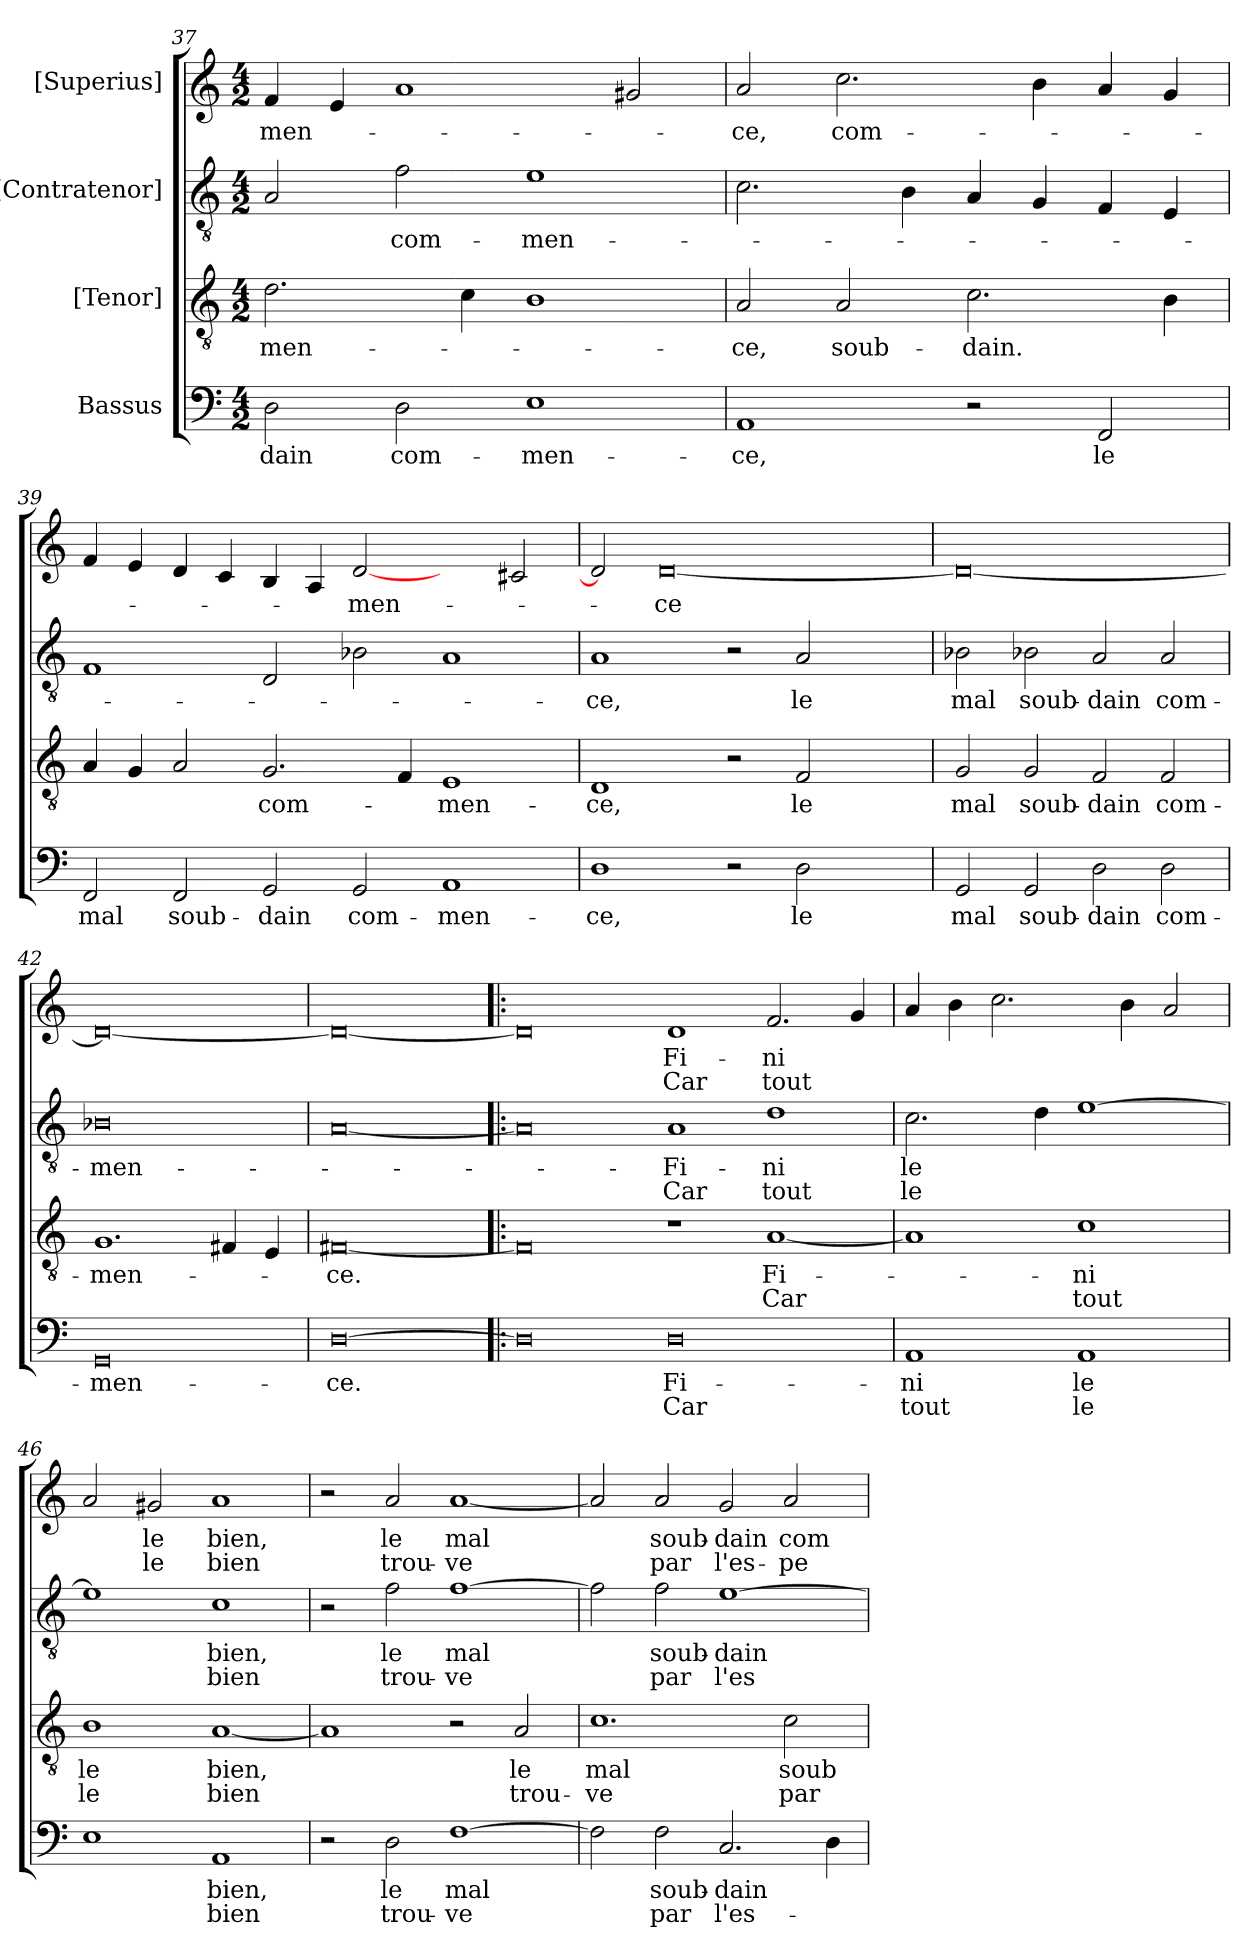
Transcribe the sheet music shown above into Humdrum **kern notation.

**kern	**text	**text	**kern	**text	**text	**kern	**text	**text	**kern	**text	**text
*part4	*part4	*part4	*part3	*part3	*part3	*part2	*part2	*part2	*part1	*part1	*part1
*staff4	*staff4	*staff4	*staff3	*staff3	*staff3	*staff2	*staff2	*staff2	*staff1	*staff1	*staff1
*I"Bassus	*	*	*I"[Tenor]	*	*	*I"[Contratenor]	*	*	*I"[Superius]	*	*
*clefF4	*	*	*clefGv2	*	*	*clefGv2	*	*	*clefG2	*	*
*k[]	*	*	*k[]	*	*	*k[]	*	*	*k[]	*	*
*M4/2	*	*	*M4/2	*	*	*M4/2	*	*	*M4/2	*	*
=37	=37	=37	=37	=37	=37	=37	=37	=37	=37	=37	=37
2D\	-dain	.	2.d\	-men-	.	2A/	.	.	4f/	-men-	.
.	.	.	.	.	.	.	.	.	4e/	.	.
2D\	com-	.	.	.	.	2f\	com-	.	1a/	.	.
.	.	.	4c\	.	.	.	.	.	.	.	.
1E/	-men-	.	1B\	.	.	1e/	-men-	.	.	.	.
.	.	.	.	.	.	.	.	.	2g#X/	.	.
=38	=38	=38	=38	=38	=38	=38	=38	=38	=38	=38	=38
1AA\	-ce,	.	2A/	-ce,	.	2.c\	.	.	2a/	-ce,	.
.	.	.	2A/	soub-	.	.	.	.	2.cc\	com-	.
.	.	.	.	.	.	4B\	.	.	.	.	.
2r	.	.	2.c\	-dain.	.	4A/	.	.	.	.	.
.	.	.	.	.	.	4G/	.	.	4b\	.	.
2FF/	le	.	.	.	.	4F/	.	.	4a/	.	.
.	.	.	4B\	.	.	4E/	.	.	4g/	.	.
=39	=39	=39	=39	=39	=39	=39	=39	=39	=39	=39	=39
2FF/	mal	.	4A/	.	.	1F/	.	.	4f/	.	.
.	.	.	4G/	.	.	.	.	.	4e/	.	.
2FF/	soub-	.	2A/	.	.	.	.	.	4d/	.	.
.	.	.	.	.	.	.	.	.	4c/	.	.
2GG/	-dain	.	2.G/	com-	.	2D/	.	.	4B/	.	.
.	.	.	.	.	.	.	.	.	4A/	.	.
2GG/	com-	.	.	.	.	2B-X\	.	.	[2d/	-men-	.
.	.	.	4F/	.	.	.	.	.	.	.	.
1AA\	-men-	.	1E/	-men-	.	1A/	.	.	2ryy	.	.
.	.	.	.	.	.	.	.	.	2c#X/	.	.
=40	=40	=40	=40	=40	=40	=40	=40	=40	=40	=40	=40
1D/	-ce,	.	1D/	-ce,	.	1A/	-ce,	.	2d/]	.	.
.	.	.	.	.	.	.	.	.	[0d/	-ce	.
2r	.	.	2r	.	.	2r	.	.	.	.	.
2D\	le	.	2F/	le	.	2A/	le	.	.	.	.
2ryy	.	.	2ryy	.	.	2ryy	.	.	.	.	.
=41	=41	=41	=41	=41	=41	=41	=41	=41	=41	=41	=41
2GG/	mal	.	2G/	mal	.	2B-X\	mal	.	0d/_	.	.
2GG/	soub-	.	2G/	soub-	.	2B-X\	soub-	.	.	.	.
2D\	-dain	.	2F/	-dain	.	2A/	-dain	.	.	.	.
2D\	com-	.	2F/	com-	.	2A/	com-	.	.	.	.
=42	=42	=42	=42	=42	=42	=42	=42	=42	=42	=42	=42
0GG\	-men-	.	1.G/	-men-	.	0B-X\	-men-	.	0d/_	.	.
.	.	.	4F#X/	.	.	.	.	.	.	.	.
.	.	.	4E/	.	.	.	.	.	.	.	.
=43	=43	=43	=43	=43	=43	=43	=43	=43	=43	=43	=43
[0D\	-ce.	.	[0F#X/	-ce.	.	[0A/	.	.	0d/_	.	.
=44!|:	=44!|:	=44!|:	=44!|:	=44!|:	=44!|:	=44!|:	=44!|:	=44!|:	=44!|:	=44!|:	=44!|:
0D\]	.	.	0F#/]	.	.	0A/]	.	.	0d/]	.	.
0D/	Fi-	Car	1r	.	.	1A/	-Fi-	Car	1d/	Fi-	Car
.	.	.	[1A/	Fi-	Car	1d/	-ni	tout	2.f/	-ni	tout
.	.	.	.	.	.	.	.	.	4g/	.	.
=45	=45	=45	=45	=45	=45	=45	=45	=45	=45	=45	=45
1AA\	-ni	tout	1A/]	.	.	2.c\	le	le	4a/	.	.
.	.	.	.	.	.	.	.	.	4b\	.	.
.	.	.	.	.	.	.	.	.	2.cc\	.	.
.	.	.	.	.	.	4d\	.	.	.	.	.
1AA\	le	le	1c/	-ni	tout	[1e\	.	.	.	.	.
.	.	.	.	.	.	.	.	.	4b\	.	.
.	.	.	.	.	.	.	.	.	2a/	.	.
=46	=46	=46	=46	=46	=46	=46	=46	=46	=46	=46	=46
1E/	.	.	1B\	le	le	1e/]	.	.	2a/	.	.
.	.	.	.	.	.	.	.	.	2g#X/	le	le
1AA\	bien,	bien	[1A/	bien,	bien	1c/	bien,	bien	1a/	bien,	bien
=47	=47	=47	=47	=47	=47	=47	=47	=47	=47	=47	=47
2r	.	.	1A/]	.	.	2r	.	.	2r	.	.
2D\	le	trou-	.	.	.	2f\	le	trou-	2a/	le	trou-
[1F\	mal	-ve	2r	.	.	[1f\	mal	-ve	[1a/	mal	-ve
.	.	.	2A/	le	trou-	.	.	.	.	.	.
=48	=48	=48	=48	=48	=48	=48	=48	=48	=48	=48	=48
2F\]	.	.	1.c/	mal	-ve	2f\]	.	.	2a/]	.	.
2F\	soub-	par	.	.	.	2f\	soub-	par	2a/	soub-	par
2.C/	-dain	l'es-	.	.	.	[1e\	-dain	l'es-	2g/	-dain	l'es-
.	.	.	2c\	soub-	par	.	.	.	2a/	com­	-pe
4D\	.	.	.	.	.	.	.	.	.	.	.
=	=	=	=	=	=	=	=	=	=	=	=
*-	*-	*-	*-	*-	*-	*-	*-	*-	*-	*-	*-
